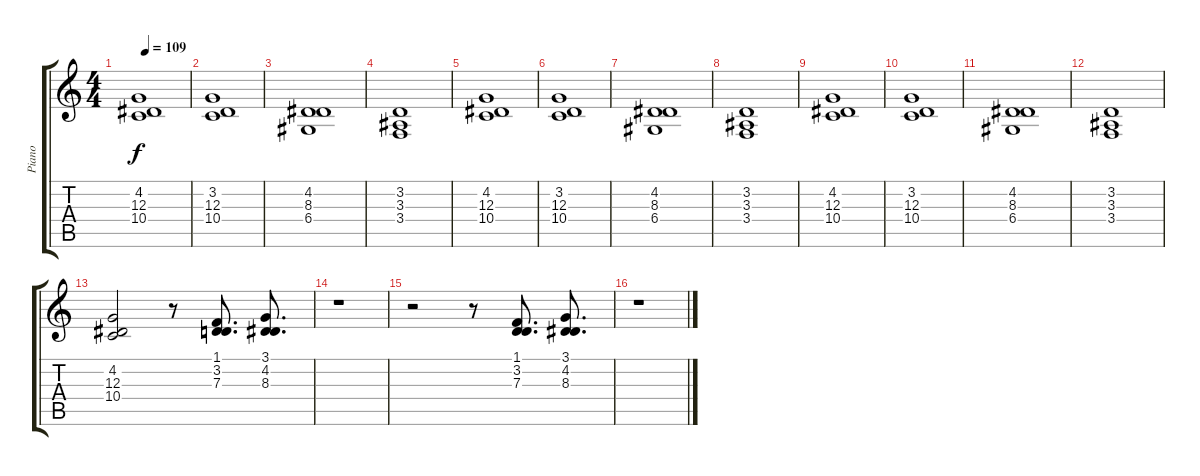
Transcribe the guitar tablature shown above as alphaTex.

\track ("Piano" "Piano") {instrument brightacousticpiano}
\staff {score tabs}
\tuning (E4 B3 G3 D3 A2 E2) {hide}
\ts (4 4)
\tempo 109
\clef g2
\ks c
(4.2 12.3 10.4).1{dy f} |
(3.2 12.3 10.4).1 |
(4.2 8.3 6.4).1 |
(3.2 3.3 3.4).1 |
(4.2 12.3 10.4).1 |
(3.2 12.3 10.4).1 |
(4.2 8.3 6.4).1 |
(3.2 3.3 3.4).1 |
(4.2 12.3 10.4).1 |
(3.2 12.3 10.4).1 |
(4.2 8.3 6.4).1 |
(3.2 3.3 3.4).1 |
(4.2 12.3 10.4).2 r.8 (1.1 3.2 7.3).8{d} (3.1 4.2 8.3).8{d} |
r.1 |
r.2 r.8 (1.1 3.2 7.3).8{d} (3.1 4.2 8.3).8{d} |
r.1
